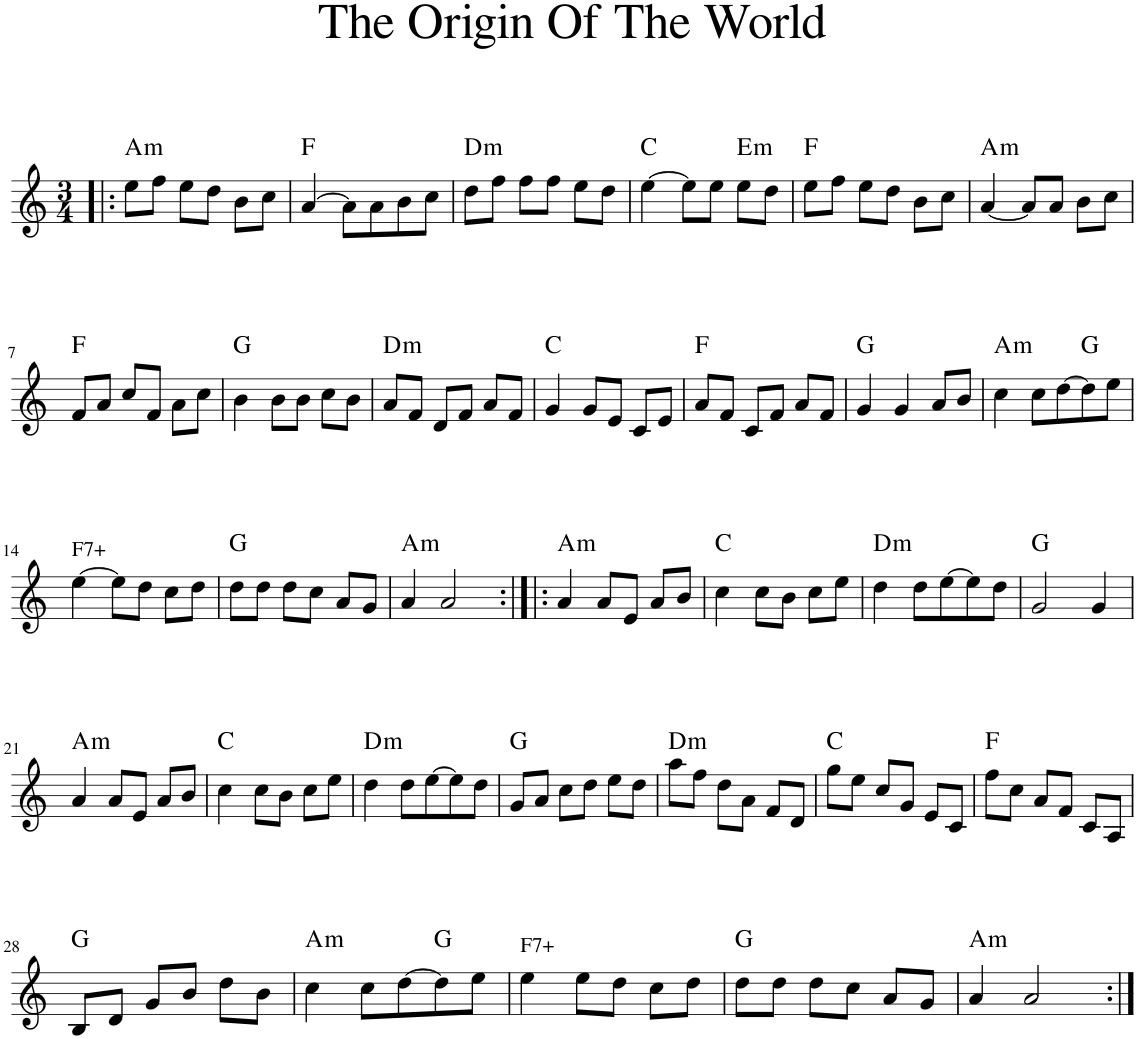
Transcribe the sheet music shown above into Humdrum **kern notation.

**kern	**harte
*part1	*part1
*staff1	*
*I"Piano	*
*I'Pno	*
*clefG2	*
*k[]	*
*M3/4	*
=1!|:	=1!|:
!	!LO:H:kt=m
8ee\L	A:min
8ff\J	.
8ee\L	.
8dd\J	.
8b\L	.
8cc\J	.
=2	=2
[4a/	F:maj
8a\L]	.
8a\	.
8b\	.
8cc\J	.
=3	=3
!	!LO:H:kt=m
8dd\L	D:min
8ff\J	.
8ff\L	.
8ff\J	.
8ee\L	.
8dd\J	.
=4	=4
[4ee\	C:maj
8ee\L]	.
8ee\J	.
!	!LO:H:kt=m
8ee\L	E:min
8dd\J	.
=5	=5
8ee\L	F:maj
8ff\J	.
8ee\L	.
8dd\J	.
8b\L	.
8cc\J	.
=6	=6
!	!LO:H:kt=m
[4a/	A:min
8a/L]	.
8a/J	.
8b\L	.
8cc\J	.
!!LO:LB:g=z
=7	=7
8f/L	F:maj
8a/J	.
8cc/L	.
8f/J	.
8a\L	.
8cc\J	.
=8	=8
4b\	G:maj
8b\L	.
8b\J	.
8cc\L	.
8b\J	.
=9	=9
!	!LO:H:kt=m
8a/L	D:min
8f/J	.
8d/L	.
8f/J	.
8a/L	.
8f/J	.
=10	=10
4g/	C:maj
8g/L	.
8e/J	.
8c/L	.
8e/J	.
=11	=11
8a/L	F:maj
8f/J	.
8c/L	.
8f/J	.
8a/L	.
8f/J	.
=12	=12
4g/	G:maj
4g/	.
8a/L	.
8b/J	.
=13	=13
!	!LO:H:kt=m
4cc\	A:min
8cc\L	.
[8dd\	.
8dd\]	G:maj
8ee\J	.
!!LO:LB:g=z
=14	=14
!LO:TX:a:t=F7+	!
[4ee\	.
8ee\L]	.
8dd\J	.
8cc\L	.
8dd\J	.
=15	=15
8dd\L	G:maj
8dd\J	.
8dd\L	.
8cc\J	.
8a/L	.
8g/J	.
=16	=16
!	!LO:H:kt=m
4a/	A:min
2a/	.
=17:|!|:	=17:|!|:
!	!LO:H:kt=m
4a/	A:min
8a/L	.
8e/J	.
8a/L	.
8b/J	.
=18	=18
4cc\	C:maj
8cc\L	.
8b\J	.
8cc\L	.
8ee\J	.
=19	=19
!	!LO:H:kt=m
4dd\	D:min
8dd\L	.
[8ee\	.
8ee\]	.
8dd\J	.
=20	=20
2g/	G:maj
4g/	.
!!LO:LB:g=z
=21	=21
!	!LO:H:kt=m
4a/	A:min
8a/L	.
8e/J	.
8a/L	.
8b/J	.
=22	=22
4cc\	C:maj
8cc\L	.
8b\J	.
8cc\L	.
8ee\J	.
=23	=23
!	!LO:H:kt=m
4dd\	D:min
8dd\L	.
[8ee\	.
8ee\]	.
8dd\J	.
=24	=24
8g/L	G:maj
8a/J	.
8cc\L	.
8dd\J	.
8ee\L	.
8dd\J	.
=25	=25
!	!LO:H:kt=m
8aa\L	D:min
8ff\J	.
8dd\L	.
8a\J	.
8f/L	.
8d/J	.
=26	=26
8gg\L	C:maj
8ee\J	.
8cc/L	.
8g/J	.
8e/L	.
8c/J	.
=27	=27
8ff\L	F:maj
8cc\J	.
8a/L	.
8f/J	.
8c/L	.
8A/J	.
!!LO:LB:g=z
=28	=28
8B/L	G:maj
8d/J	.
8g/L	.
8b/J	.
8dd\L	.
8b\J	.
=29	=29
!	!LO:H:kt=m
4cc\	A:min
8cc\L	.
[8dd\	.
8dd\]	G:maj
8ee\J	.
=30	=30
!LO:TX:a:t=F7+	!
4ee\	.
8ee\L	.
8dd\J	.
8cc\L	.
8dd\J	.
=31	=31
8dd\L	G:maj
8dd\J	.
8dd\L	.
8cc\J	.
8a/L	.
8g/J	.
=32	=32
!	!LO:H:kt=m
4a/	A:min
2a/	.
=:|!	=:|!
*-	*-
